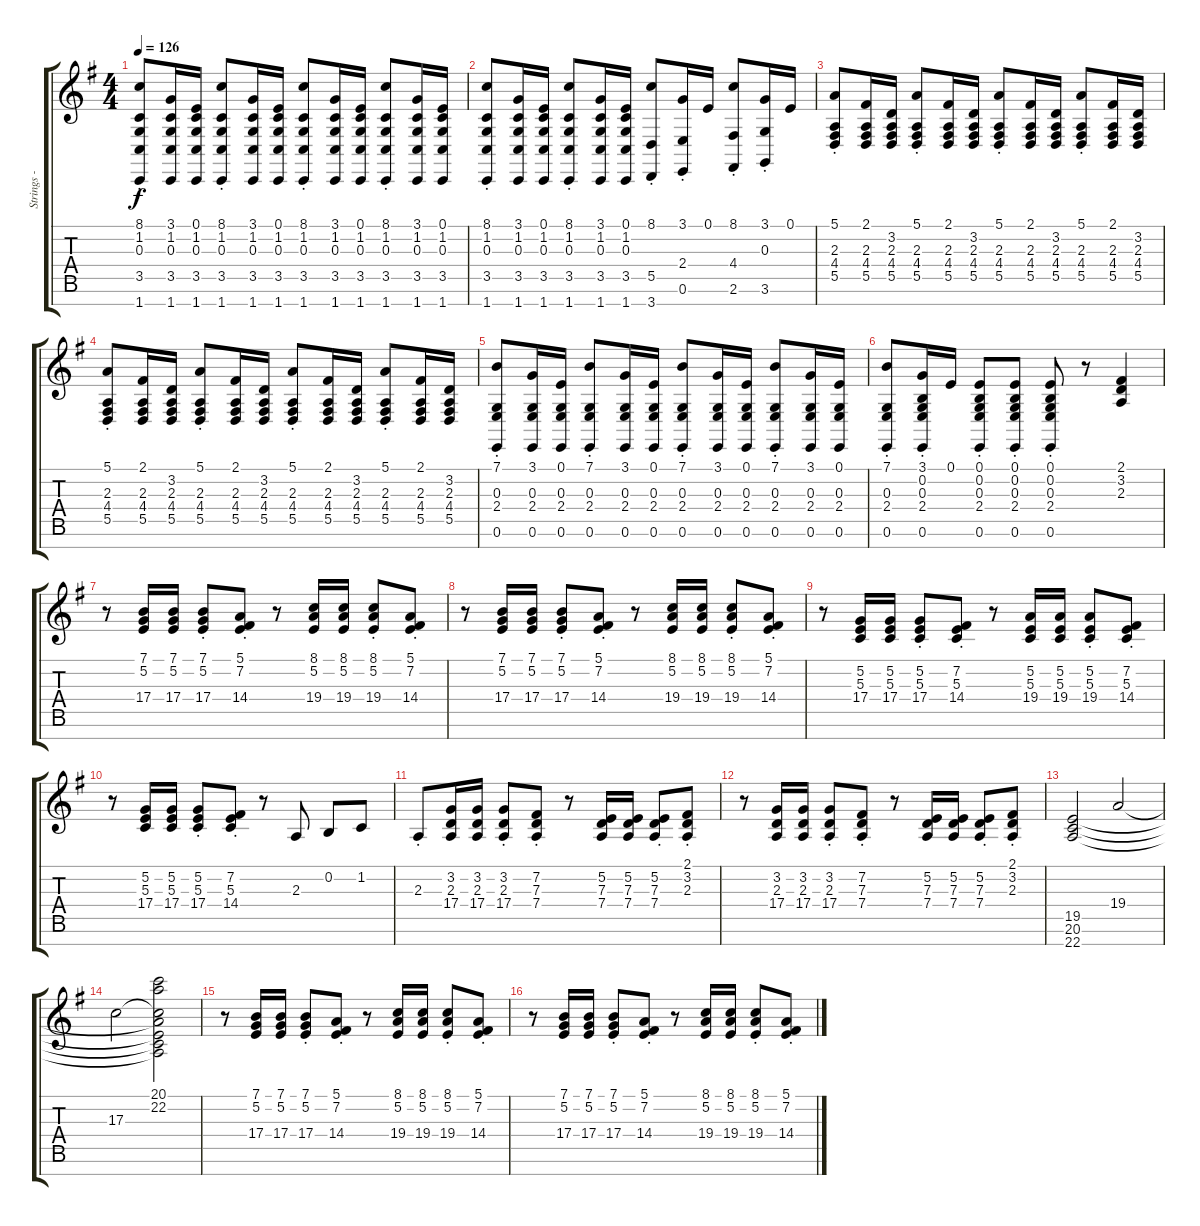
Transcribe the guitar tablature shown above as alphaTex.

\track ("Strings - Tuomas" "Strings - ") {instrument stringensemble1}
\staff {score tabs}
\tuning (E4 B3 G3 D3 A2 E2 B1) {hide}
\ts (4 4)
\tempo 126
\clef g2
\ks eminor
(8.1 1.2{st} 0.3{st} 3.5{st} 1.7{st}).8{dy f} (3.1 1.2 0.3 3.5 1.7).16 (0.1 1.2 0.3 3.5 1.7).16 (8.1 1.2{st} 0.3{st} 3.5{st} 1.7{st}).8 (3.1 1.2 0.3 3.5 1.7).16 (0.1 1.2 0.3 3.5 1.7).16 (8.1 1.2{st} 0.3{st} 3.5{st} 1.7{st}).8 (3.1 1.2 0.3 3.5 1.7).16 (0.1 1.2 0.3 3.5 1.7).16 (8.1 1.2{st} 0.3{st} 3.5{st} 1.7{st}).8 (3.1 1.2 0.3 3.5 1.7).16 (0.1 1.2 0.3 3.5 1.7).16 |
(8.1 1.2{st} 0.3{st} 3.5{st} 1.7{st}).8 (3.1 1.2 0.3 3.5 1.7).16 (0.1 1.2 0.3 3.5 1.7).16 (8.1 1.2{st} 0.3{st} 3.5{st} 1.7{st}).8 (3.1 1.2 0.3 3.5 1.7).16 (0.1 1.2 0.3 3.5 1.7).16 (8.1 5.5{st} 3.7{st}).8 (3.1 2.4{st} 0.6{st}).16 0.1.16 (8.1 4.4{st} 2.6{st}).8 (3.1 0.3{st} 3.6{st}).16 0.1.16 |
(5.1 2.3{st} 4.4{st} 5.5{st}).8 (2.1 2.3 4.4 5.5).16 (3.2 2.3 4.4 5.5).16 (5.1 2.3{st} 4.4{st} 5.5{st}).8 (2.1 2.3 4.4 5.5).16 (3.2 2.3 4.4 5.5).16 (5.1 2.3{st} 4.4{st} 5.5{st}).8 (2.1 2.3 4.4 5.5).16 (3.2 2.3 4.4 5.5).16 (5.1 2.3{st} 4.4{st} 5.5{st}).8 (2.1 2.3 4.4 5.5).16 (3.2 2.3 4.4 5.5).16 |
(5.1 2.3{st} 4.4{st} 5.5{st}).8 (2.1 2.3 4.4 5.5).16 (3.2 2.3 4.4 5.5).16 (5.1 2.3{st} 4.4{st} 5.5{st}).8 (2.1 2.3 4.4 5.5).16 (3.2 2.3 4.4 5.5).16 (5.1 2.3{st} 4.4{st} 5.5{st}).8 (2.1 2.3 4.4 5.5).16 (3.2 2.3 4.4 5.5).16 (5.1 2.3{st} 4.4{st} 5.5{st}).8 (2.1 2.3 4.4 5.5).16 (3.2 2.3 4.4 5.5).16 |
(7.1 0.3{st} 2.4{st} 0.6{st}).8 (3.1 0.3 2.4 0.6).16 (0.1 0.3 2.4 0.6).16 (7.1 0.3{st} 2.4{st} 0.6{st}).8 (3.1 0.3 2.4 0.6).16 (0.1 0.3 2.4 0.6).16 (7.1 0.3{st} 2.4{st} 0.6{st}).8 (3.1 0.3 2.4 0.6).16 (0.1 0.3 2.4 0.6).16 (7.1 0.3{st} 2.4{st} 0.6{st}).8 (3.1 0.3 2.4 0.6).16 (0.1 0.3 2.4 0.6).16 |
(7.1 0.3{st} 2.4{st} 0.6{st}).8 (3.1 0.2{st} 0.3{st} 2.4{st} 0.6{st}).16 0.1.16 (0.1 0.2{st} 0.3{st} 2.4{st} 0.6{st}).8 (0.1{st} 0.2{st} 0.3{st} 2.4{st} 0.6{st}).8 (0.1{st} 0.2{st} 0.3{st} 2.4{st} 0.6{st}).8 r.8 (2.1 3.2 2.3).4 |
r.8 (7.1 5.2 17.4).16 (7.1 5.2 17.4).16 (7.1{st} 5.2{st} 17.4{st}).8 (5.1{st} 7.2{st} 14.4{st}).8 r.8 (8.1 5.2 19.4).16 (8.1 5.2 19.4).16 (8.1{st} 5.2{st} 19.4{st}).8 (5.1{st} 7.2{st} 14.4{st}).8 |
r.8 (7.1 5.2 17.4).16 (7.1 5.2 17.4).16 (7.1{st} 5.2{st} 17.4{st}).8 (5.1{st} 7.2{st} 14.4{st}).8 r.8 (8.1 5.2 19.4).16 (8.1 5.2 19.4).16 (8.1{st} 5.2{st} 19.4{st}).8 (5.1{st} 7.2{st} 14.4{st}).8 |
r.8 (5.2 5.3 17.4).16 (5.2 5.3 17.4).16 (5.2{st} 5.3 17.4{st}).8 (7.2{st} 5.3 14.4{st}).8 r.8 (5.2 5.3 19.4).16 (5.2 5.3 19.4).16 (5.2{st} 5.3 19.4{st}).8 (7.2{st} 5.3 14.4{st}).8 |
r.8 (5.2 5.3 17.4).16 (5.2 5.3 17.4).16 (5.2{st} 5.3 17.4{st}).8 (7.2{st} 5.3 14.4{st}).8 r.8 2.3.8 0.2.8 1.2.8 |
2.3{st}.8 (3.2 2.3 17.4).16 (3.2 2.3 17.4).16 (3.2{st} 2.3{st} 17.4{st}).8 (7.2{st} 7.3{st} 7.4{st}).8 r.8 (5.2 7.3 7.4).16 (5.2 7.3 7.4).16 (5.2{st} 7.3{st} 7.4{st}).8 (2.1{st} 3.2{st} 2.3{st}).8 |
r.8 (3.2 2.3 17.4).16 (3.2 2.3 17.4).16 (3.2{st} 2.3{st} 17.4{st}).8 (7.2{st} 7.3{st} 7.4{st}).8 r.8 (5.2 7.3 7.4).16 (5.2 7.3 7.4).16 (5.2{st} 7.3{st} 7.4{st}).8 (2.1{st} 3.2{st} 2.3{st}).8 |
(19.5 20.6 22.7).2 19.4.2 |
17.3.2 (20.1 22.2 17.3{t} 19.4{t} 19.5{t} 20.6{t} 22.7{t}).2 |
r.8 (7.1 5.2 17.4).16 (7.1 5.2 17.4).16 (7.1{st} 5.2{st} 17.4{st}).8 (5.1{st} 7.2{st} 14.4{st}).8 r.8 (8.1 5.2 19.4).16 (8.1 5.2 19.4).16 (8.1{st} 5.2{st} 19.4{st}).8 (5.1{st} 7.2{st} 14.4{st}).8 |
r.8 (7.1 5.2 17.4).16 (7.1 5.2 17.4).16 (7.1{st} 5.2{st} 17.4{st}).8 (5.1{st} 7.2{st} 14.4{st}).8 r.8 (8.1 5.2 19.4).16 (8.1 5.2 19.4).16 (8.1{st} 5.2{st} 19.4{st}).8 (5.1{st} 7.2{st} 14.4{st}).8
